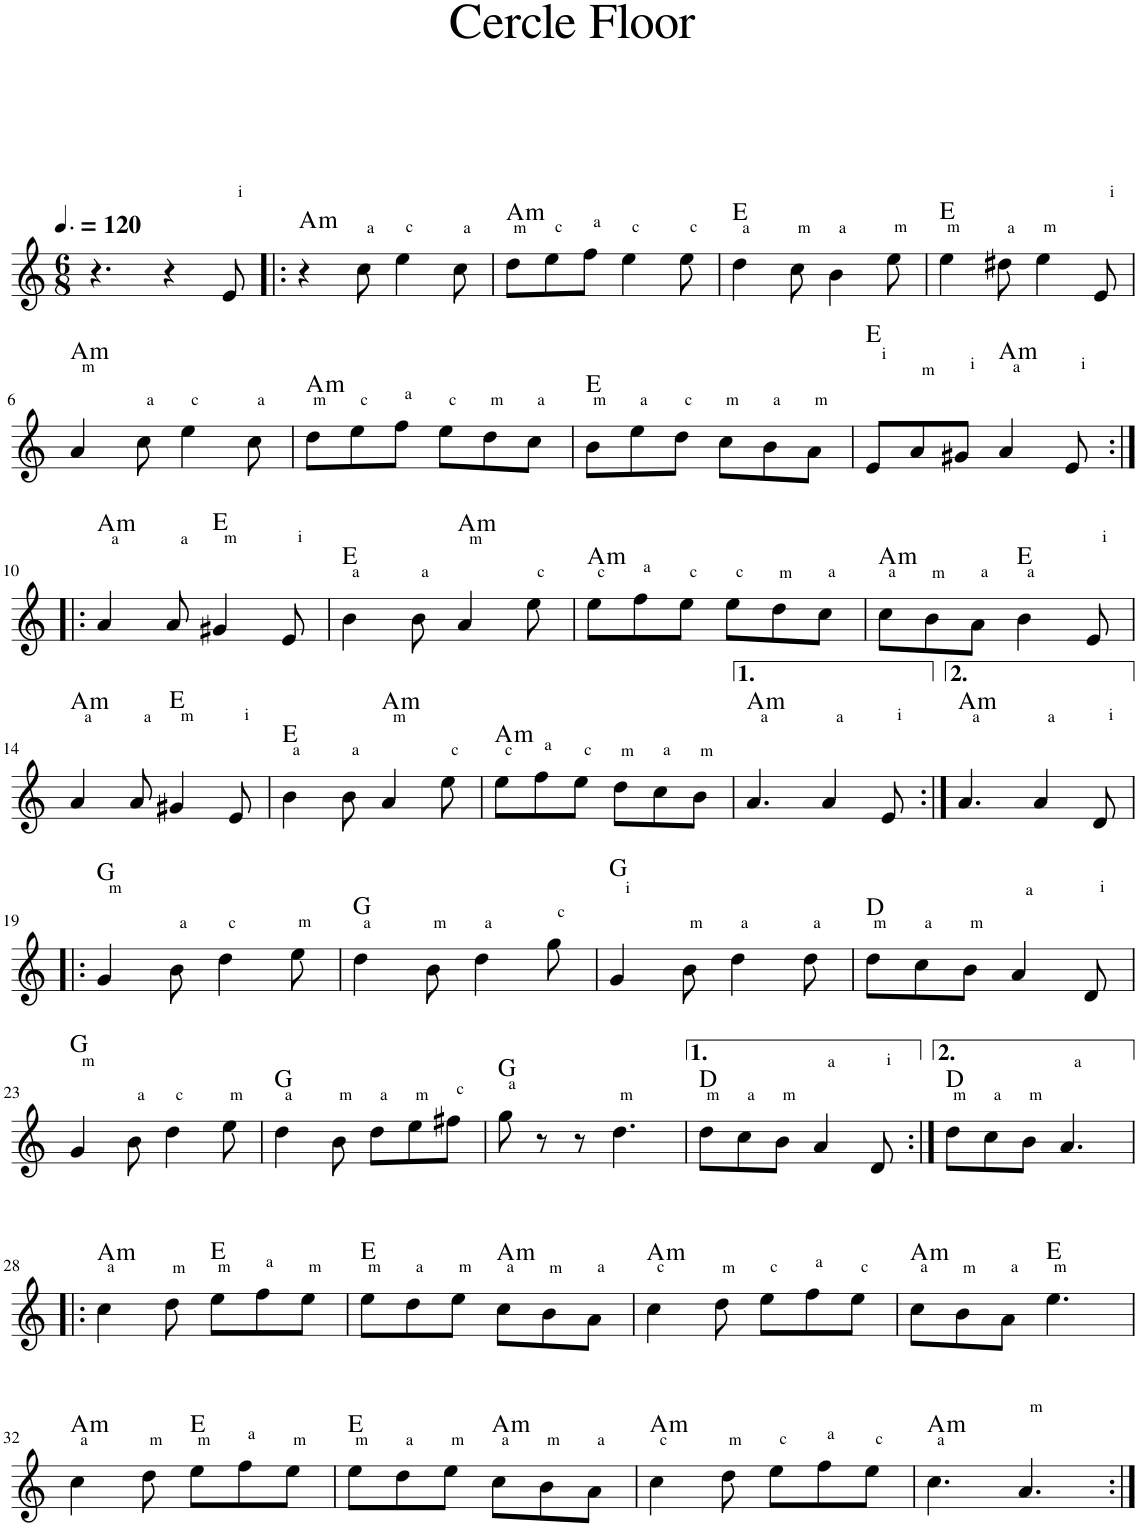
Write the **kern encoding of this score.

**kern	**harte
*part1	*part1
*staff1	*
*I"Accordion	*
*I'Acc.	*
*clefG2	*
*Trd-1c-2	*
*k[]	*
*M6/8	*
*MM180	*
=1	=1
4.r	.
4r	.
8e/	.
=2!|:	=2!|:
!	!LO:H:kt=m
4r	A:min
8cc\	.
4ee\	.
8cc\	.
=3	=3
!	!LO:H:kt=m
8dd\L	A:min
8ee\	.
8ff\J	.
4ee\	.
8ee\	.
=4	=4
4dd\	E:maj
8cc\	.
4b\	.
8ee\	.
=5	=5
4ee\	E:maj
8dd#X\	.
4ee\	.
8e/	.
!!LO:LB:g=z
=6	=6
!	!LO:H:kt=m
4a/	A:min
8cc\	.
4ee\	.
8cc\	.
=7	=7
!	!LO:H:kt=m
8dd\L	A:min
8ee\	.
8ff\J	.
8ee\L	.
8dd\	.
8cc\J	.
=8	=8
8b\L	E:maj
8ee\	.
8dd\J	.
8cc\L	.
8b\	.
8a\J	.
=9	=9
8e/L	E:maj
8a/	.
8g#X/J	.
!	!LO:H:kt=m
4a/	A:min
8e/	.
!!LO:LB:g=z
=10:|!|:	=10:|!|:
!	!LO:H:kt=m
4a/	A:min
8a/	.
4g#X/	E:maj
8e/	.
=11	=11
4b\	E:maj
8b\	.
!	!LO:H:kt=m
4a/	A:min
8ee\	.
=12	=12
!	!LO:H:kt=m
8ee\L	A:min
8ff\	.
8ee\J	.
8ee\L	.
8dd\	.
8cc\J	.
=13	=13
!	!LO:H:kt=m
8cc\L	A:min
8b\	.
8a\J	.
4b\	E:maj
8e/	.
!!LO:LB:g=z
=14	=14
!	!LO:H:kt=m
4a/	A:min
8a/	.
4g#X/	E:maj
8e/	.
=15	=15
4b\	E:maj
8b\	.
!	!LO:H:kt=m
4a/	A:min
8ee\	.
=16	=16
!	!LO:H:kt=m
8ee\L	A:min
8ff\	.
8ee\J	.
8dd\L	.
8cc\	.
8b\J	.
=17	=17
!	!LO:H:kt=m
4.a/	A:min
4a/	.
8e/	.
=18:|!	=18:|!
!	!LO:H:kt=m
4.a/	A:min
4a/	.
8d/	.
!!LO:LB:g=z
=19!|:	=19!|:
4g/	G:maj
8b\	.
4dd\	.
8ee\	.
=20	=20
4dd\	G:maj
8b\	.
4dd\	.
8gg\	.
=21	=21
4g/	G:maj
8b\	.
4dd\	.
8dd\	.
=22	=22
8dd\L	D:maj
8cc\	.
8b\J	.
4a/	.
8d/	.
!!LO:LB:g=z
=23	=23
4g/	G:maj
8b\	.
4dd\	.
8ee\	.
=24	=24
4dd\	G:maj
8b\	.
8dd\L	.
8ee\	.
8ff#X\J	.
=25	=25
8gg\	G:maj
8r	.
8r	.
4.dd\	.
=26	=26
8dd\L	D:maj
8cc\	.
8b\J	.
4a/	.
8d/	.
=27:|!	=27:|!
8dd\L	D:maj
8cc\	.
8b\J	.
4.a/	.
!!LO:LB:g=z
=28!|:	=28!|:
!	!LO:H:kt=m
4cc\	A:min
8dd\	.
8ee\L	E:maj
8ff\	.
8ee\J	.
=29	=29
8ee\L	E:maj
8dd\	.
8ee\J	.
!	!LO:H:kt=m
8cc\L	A:min
8b\	.
8a\J	.
=30	=30
!	!LO:H:kt=m
4cc\	A:min
8dd\	.
8ee\L	.
8ff\	.
8ee\J	.
=31	=31
!	!LO:H:kt=m
8cc\L	A:min
8b\	.
8a\J	.
4.ee\	E:maj
!!LO:LB:g=z
=32	=32
!	!LO:H:kt=m
4cc\	A:min
8dd\	.
8ee\L	E:maj
8ff\	.
8ee\J	.
=33	=33
8ee\L	E:maj
8dd\	.
8ee\J	.
!	!LO:H:kt=m
8cc\L	A:min
8b\	.
8a\J	.
=34	=34
!	!LO:H:kt=m
4cc\	A:min
8dd\	.
8ee\L	.
8ff\	.
8ee\J	.
=35	=35
!	!LO:H:kt=m
4.cc\	A:min
4.a/	.
=:|!	=:|!
*-	*-
